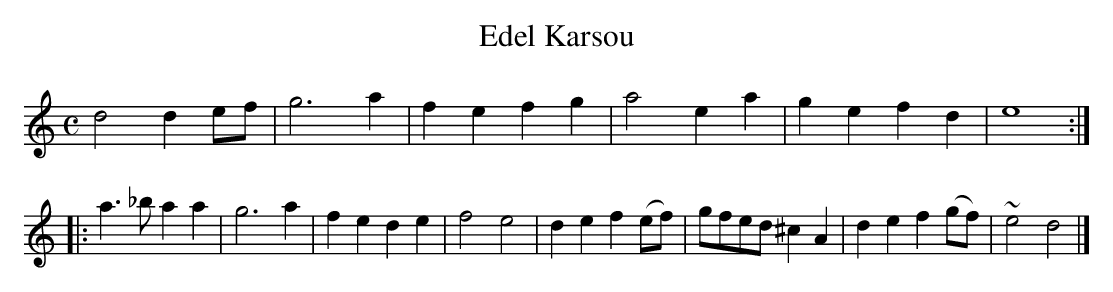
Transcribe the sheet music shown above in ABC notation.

X:1
T:Edel Karsou
M:C
K:Ddor
d4d2ef|g6a2|f2e2f2g2|a4e2a2|g2e2f2d2|e8:|
|:a3_ba2a2|g6a2|f2e2d2e2|f4e4|d2e2f2(ef)|gfed^c2A2|d2e2f2(gf)|~e4d4|]
